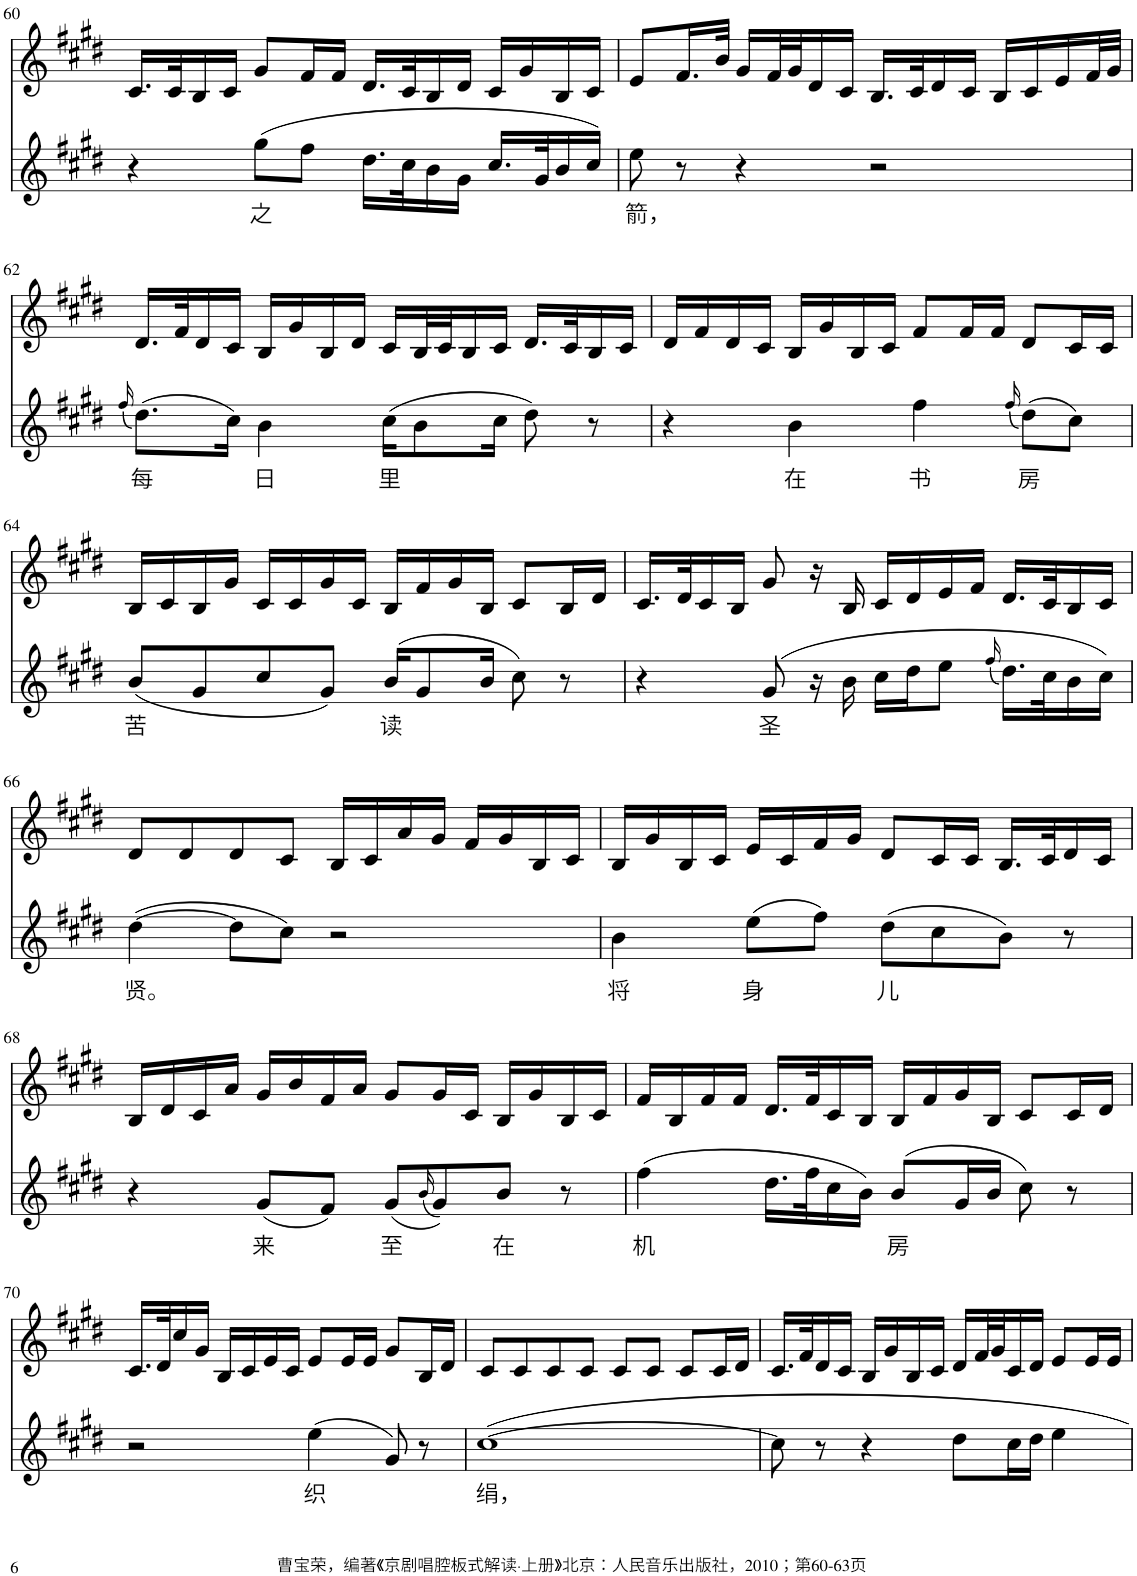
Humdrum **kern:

**kern	**text	**kern
*part2	*part2	*part1
*staff2	*staff2	*staff1
*I"Piano	*	*I"Piano
*I'Pno	*	*I'Pno
!!LO:PB:g=z
*clefG2	*	*clefG2
*k[f#c#g#d#]	*	*k[f#c#g#d#]
*M4/4	*	*M4/4
=60	=60	=60
4r	.	16.c#/LL
.	.	32c#/K
.	.	16B/
.	.	16c#/JJ
!	!LO:LY:b	!
(8gg#\L	之	8g#/L
8ff#\J	.	16f#/L
.	.	16f#/JJ
16.dd#\LL	.	16.d#/LL
32cc#\K	.	32c#/K
16b\	.	16B/
16g#\JJ	.	16d#/JJ
16.cc#/LL	.	16c#/LL
.	.	16g#/
32g#/K	.	.
16b/	.	16B/
16cc#/JJ)	.	16c#/JJ
=61	=61	=61
!	!LO:LY:b	!
8ee\	箭，	8e/L
8r	.	16.f#/L
.	.	32b/JJk
4r	.	16g#/LL
.	.	32f#/L
.	.	32g#/J
.	.	16d#/
.	.	16c#/JJ
2r	.	16.B/LL
.	.	32c#/K
.	.	16d#/
.	.	16c#/JJ
.	.	16B/LL
.	.	16c#/
.	.	16e/
.	.	32f#/L
.	.	32g#/JJJ
!!LO:LB:g=z
=62	=62	=62
(16qff#/	.	.
!	!LO:LY:b	!
(8.dd#\L)	每	16.d#/LL
.	.	32f#/K
.	.	16d#/
16cc#\Jk)	.	16c#/JJ
!	!LO:LY:b	!
4b\	日	16B/LL
.	.	16g#/
.	.	16B/
.	.	16d#/JJ
!	!LO:LY:b	!
(16cc#\KL	里	16c#/LL
8b\	.	32B/L
.	.	32c#/J
.	.	16B/
16cc#\Jk	.	16c#/JJ
8dd#\)	.	16.d#/LL
.	.	32c#/K
8r	.	16B/
.	.	16c#/JJ
=63	=63	=63
4r	.	16d#/LL
.	.	16f#/
.	.	16d#/
.	.	16c#/JJ
!	!LO:LY:b	!
4b\	在	16B/LL
.	.	16g#/
.	.	16B/
.	.	16c#/JJ
!	!LO:LY:b	!
4ff#\	书	8f#/L
.	.	16f#/L
.	.	16f#/JJ
(16qff#/	.	.
!	!LO:LY:b	!
(8dd#\L)	房	8d#/L
8cc#\J)	.	16c#/L
.	.	16c#/JJ
!!LO:LB:g=z
=64	=64	=64
!	!LO:LY:b	!
(8b/L	苦	16B/LL
.	.	16c#/
8g#/	.	16B/
.	.	16g#/JJ
8cc#/	.	16c#/LL
.	.	16c#/
8g#/J)	.	16g#/
.	.	16c#/JJ
!	!LO:LY:b	!
(16b/KL	读	16B/LL
8g#/	.	16f#/
.	.	16g#/
16b/Jk	.	16B/JJ
8cc#\)	.	8c#/L
8r	.	16B/L
.	.	16d#/JJ
=65	=65	=65
4r	.	16.c#/LL
.	.	32d#/K
.	.	16c#/
.	.	16B/JJ
!	!LO:LY:b	!
(8g#/	圣	8g#/
16r	.	16r
16b\	.	16B/
16cc#\LL	.	16c#/LL
16dd#\J	.	16d#/
8ee\J	.	16e/
.	.	16f#/JJ
(16qff#/	.	.
16.dd#\LL)	.	16.d#/LL
32cc#\K	.	32c#/K
16b\	.	16B/
16cc#\JJ)	.	16c#/JJ
!!LO:LB:g=z
=66	=66	=66
!	!LO:LY:b	!
([4dd#\	贤。	8d#/L
.	.	8d#/
8dd#\L]	.	8d#/
8cc#\J)	.	8c#/J
2r	.	16B/LL
.	.	16c#/
.	.	16a/
.	.	16g#/JJ
.	.	16f#/LL
.	.	16g#/
.	.	16B/
.	.	16c#/JJ
=67	=67	=67
!	!LO:LY:b	!
4b\	将	16B/LL
.	.	16g#/
.	.	16B/
.	.	16c#/JJ
!	!LO:LY:b	!
(8ee\L	身	16e/LL
.	.	16c#/
8ff#\J)	.	16f#/
.	.	16g#/JJ
!	!LO:LY:b	!
(8dd#\L	儿	8d#/L
8cc#\	.	16c#/L
.	.	16c#/JJ
8b\J)	.	16.B/LL
.	.	32c#/K
8r	.	16d#/
.	.	16c#/JJ
!!LO:LB:g=z
=68	=68	=68
4r	.	16B/LL
.	.	16d#/
.	.	16c#/
.	.	16a/JJ
!	!LO:LY:b	!
(8g#/L	来	16g#/LL
.	.	16b/
8f#/J)	.	16f#/
.	.	16a/JJ
!	!LO:LY:b	!
(8g#/L	至	8g#/L
(16qb/	.	.
8g#/))	.	16g#/L
.	.	16c#/JJ
!	!LO:LY:b	!
8b/J	在	16B/LL
.	.	16g#/
8r	.	16B/
.	.	16c#/JJ
=69	=69	=69
!	!LO:LY:b	!
(4ff#\	机	16f#/LL
.	.	16B/
.	.	16f#/
.	.	16f#/JJ
16.dd#\LL	.	16.d#/LL
32ff#\K	.	32f#/K
16cc#\	.	16c#/
16b\JJ)	.	16B/JJ
!	!LO:LY:b	!
(8b/L	房	16B/LL
.	.	16f#/
16g#/L	.	16g#/
16b/JJ	.	16B/JJ
8cc#\)	.	8c#/L
8r	.	16c#/L
.	.	16d#/JJ
!!LO:LB:g=z
=70	=70	=70
2r	.	16.c#/LL
.	.	32d#/K
.	.	16cc#/
.	.	16g#/JJ
.	.	16B/LL
.	.	16c#/
.	.	16e/
.	.	16c#/JJ
!	!LO:LY:b	!
(4ee\	织	8e/L
.	.	16e/L
.	.	16e/JJ
8g#/)	.	8g#/L
8r	.	16B/L
.	.	16d#/JJ
=71	=71	=71
!	!LO:LY:b	!
[1cc#	绢，	8c#/L
.	.	8c#/
.	.	8c#/
.	.	8c#/J
.	.	8c#/L
.	.	8c#/J
.	.	8c#/L
.	.	16c#/L
.	.	16d#/JJ
=72	=72	=72
8cc#\]	.	16.c#/LL
.	.	32f#/K
8r	.	16d#/
.	.	16c#/JJ
4r	.	16B/LL
.	.	16g#/
.	.	16B/
.	.	16c#/JJ
8dd#\L	.	16d#/LL
.	.	32f#/L
.	.	32g#/J
16cc#\L	.	16c#/
16dd#\JJ	.	16d#/JJ
4ee\	.	8e/L
.	.	16e/L
.	.	16e/JJ
=	=	=
*-	*-	*-
